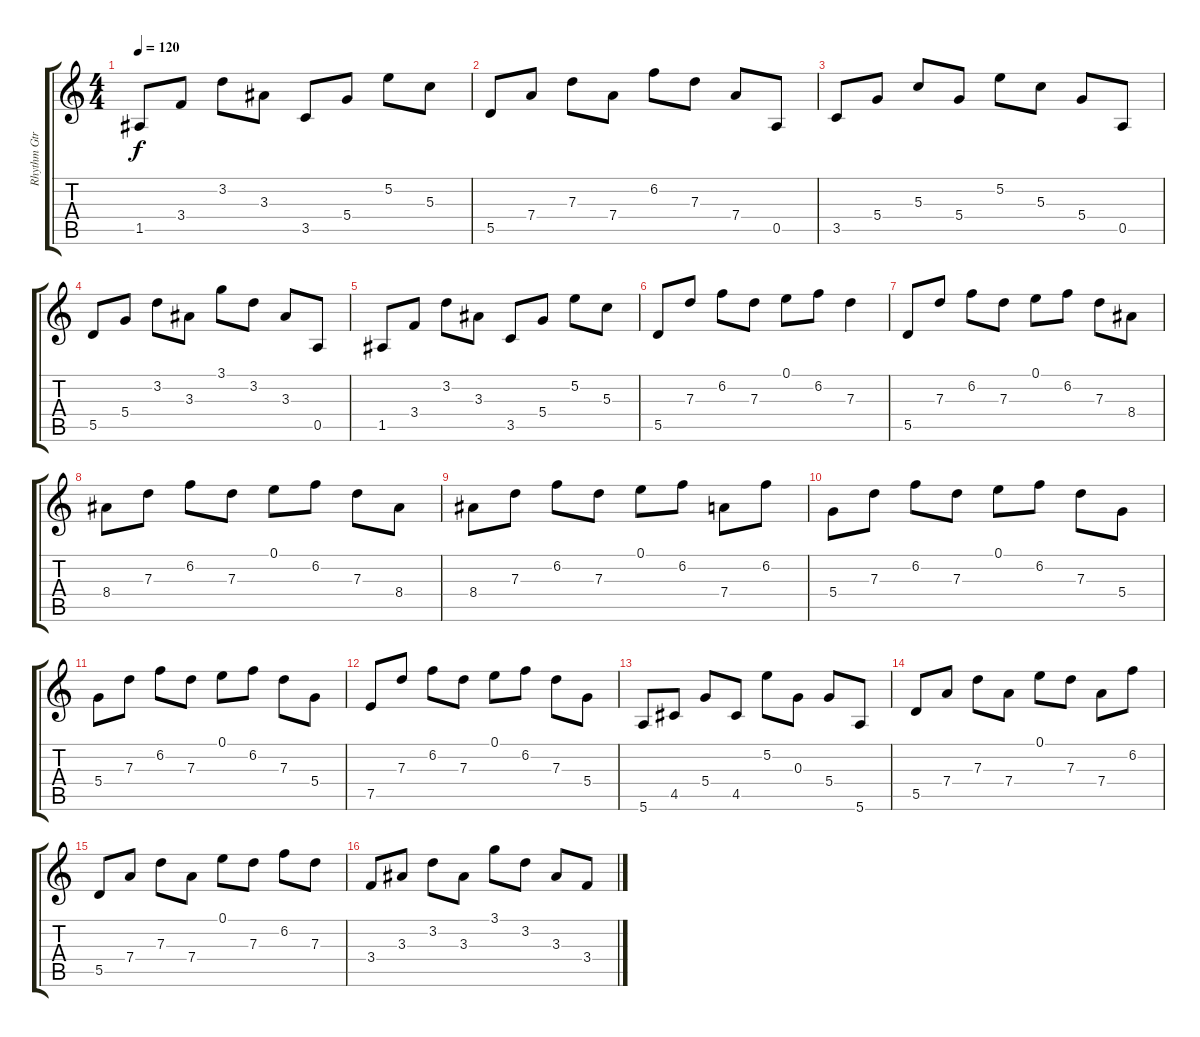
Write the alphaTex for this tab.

\track ("Rhythm Gtr." "Rhythm Gtr") {instrument acousticguitarsteel}
\staff {score tabs}
\tuning (E4 B3 G3 D3 A2 E2) {hide}
\ts (4 4)
\tempo 120
\clef g2
\ks c
1.5.8{dy f} 3.4.8 3.2.8 3.3.8 3.5.8 5.4.8 5.2.8 5.3.8 |
5.5.8 7.4.8 7.3.8 7.4.8 6.2.8 7.3.8 7.4.8 0.5.8 |
3.5.8 5.4.8 5.3.8 5.4.8 5.2.8 5.3.8 5.4.8 0.5.8 |
5.5.8 5.4.8 3.2.8 3.3.8 3.1.8 3.2.8 3.3.8 0.5.8 |
1.5.8 3.4.8 3.2.8 3.3.8 3.5.8 5.4.8 5.2.8 5.3.8 |
5.5.8 7.3.8 6.2.8 7.3.8 0.1.8 6.2.8 7.3.4 |
5.5.8 7.3.8 6.2.8 7.3.8 0.1.8 6.2.8 7.3.8 8.4.8 |
8.4.8 7.3.8 6.2.8 7.3.8 0.1.8 6.2.8 7.3.8 8.4.8 |
8.4.8 7.3.8 6.2.8 7.3.8 0.1.8 6.2.8 7.4.8 6.2.8 |
5.4.8 7.3.8 6.2.8 7.3.8 0.1.8 6.2.8 7.3.8 5.4.8 |
5.4.8 7.3.8 6.2.8 7.3.8 0.1.8 6.2.8 7.3.8 5.4.8 |
7.5.8 7.3.8 6.2.8 7.3.8 0.1.8 6.2.8 7.3.8 5.4.8 |
5.6.8 4.5.8 5.4.8 4.5.8 5.2.8 0.3.8 5.4.8 5.6.8 |
5.5.8 7.4.8 7.3.8 7.4.8 0.1.8 7.3.8 7.4.8 6.2.8 |
5.5.8 7.4.8 7.3.8 7.4.8 0.1.8 7.3.8 6.2.8 7.3.8 |
3.4.8 3.3.8 3.2.8 3.3.8 3.1.8 3.2.8 3.3.8 3.4.8
